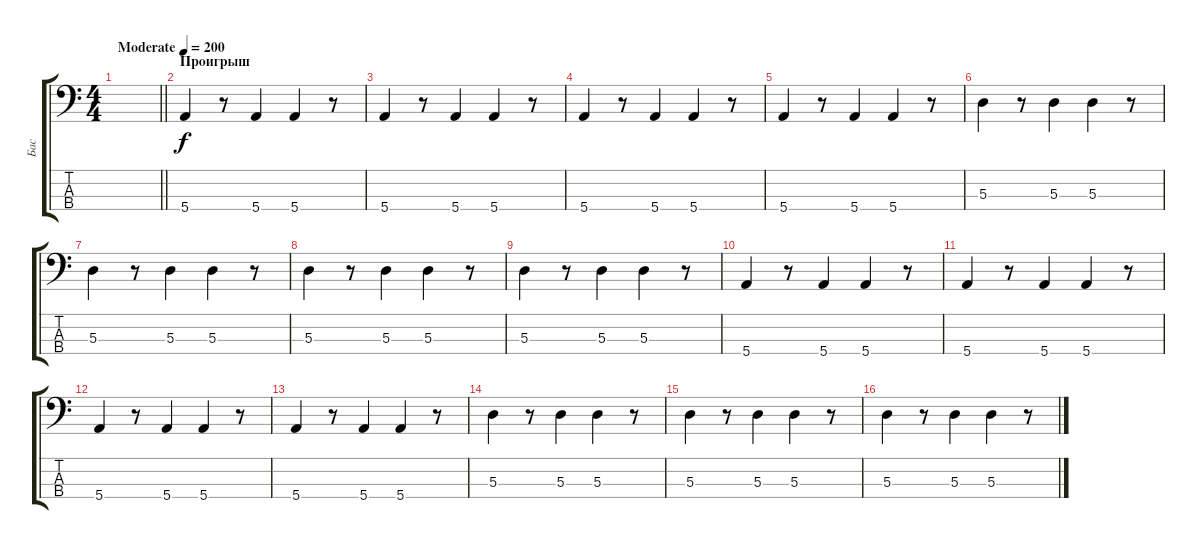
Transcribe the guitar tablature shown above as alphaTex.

\track ("Бас" "Бас") {instrument electricbasspick}
\staff {score tabs}
\tuning (G2 D2 A1 E1) {hide}
\ts (4 4)
\tempo (200 "Moderate")
\clef f4
\barLineRight lightlight
\ks c
|
\section ("" "Проигрыш")
5.4.4 r.8 5.4.4 5.4.4 r.8 |
5.4.4 r.8 5.4.4 5.4.4 r.8 |
5.4.4 r.8 5.4.4 5.4.4 r.8 |
5.4.4 r.8 5.4.4 5.4.4 r.8 |
5.3.4 r.8 5.3.4 5.3.4 r.8 |
5.3.4 r.8 5.3.4 5.3.4 r.8 |
5.3.4 r.8 5.3.4 5.3.4 r.8 |
5.3.4 r.8 5.3.4 5.3.4 r.8 |
5.4.4 r.8 5.4.4 5.4.4 r.8 |
5.4.4 r.8 5.4.4 5.4.4 r.8 |
5.4.4 r.8 5.4.4 5.4.4 r.8 |
5.4.4 r.8 5.4.4 5.4.4 r.8 |
5.3.4 r.8 5.3.4 5.3.4 r.8 |
5.3.4 r.8 5.3.4 5.3.4 r.8 |
5.3.4 r.8 5.3.4 5.3.4 r.8
